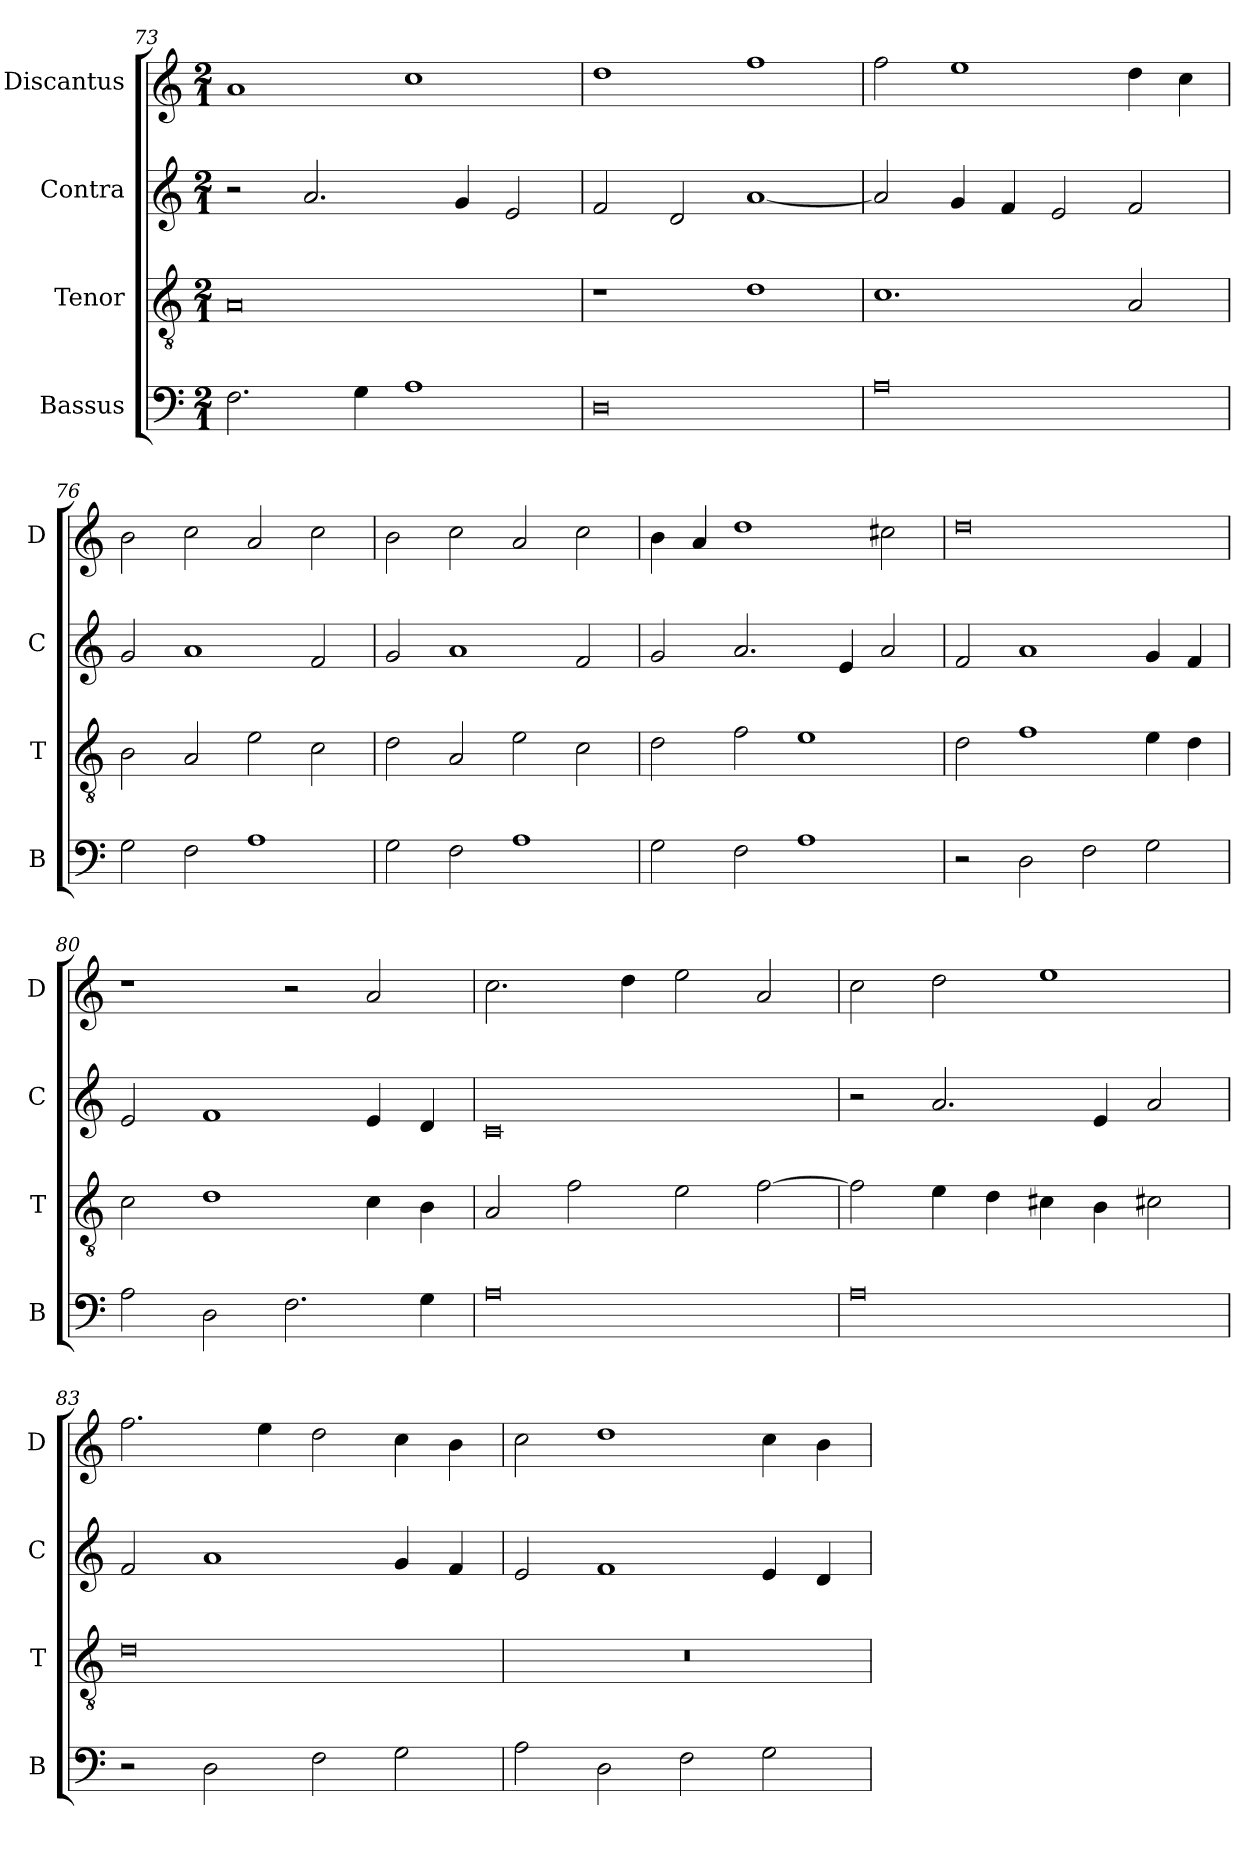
**kern	**kern	**kern	**kern
*part4	*part3	*part2	*part1
*staff4	*staff3	*staff2	*staff1
*I"Bassus	*I"Tenor	*I"Contra	*I"Discantus
*I'B	*I'T	*I'C	*I'D
*clefF4	*clefGv2	*clefG2	*clefG2
*k[]	*k[]	*k[]	*k[]
*M2/1	*M2/1	*M2/1	*M2/1
=73	=73	=73	=73
2.F\	0A	2r	1a
.	.	2.a/	.
4G\	.	.	.
1A	.	.	1cc
.	.	4g/	.
.	.	2e/	.
=74	=74	=74	=74
0D	1r	2f/	1dd
.	.	2d/	.
.	1d	[1a	1ff
=75	=75	=75	=75
0A	1.c	2a/]	2ff\
.	.	4g/	1ee
.	.	4f/	.
.	.	2e/	.
.	2A/	2f/	4dd\
.	.	.	4cc\
=76	=76	=76	=76
2G\	2B\	2g/	2b\
2F\	2A/	1a	2cc\
1A	2e\	.	2a/
.	2c\	2f/	2cc\
=77	=77	=77	=77
2G\	2d\	2g/	2b\
2F\	2A/	1a	2cc\
1A	2e\	.	2a/
.	2c\	2f/	2cc\
=78	=78	=78	=78
2G\	2d\	2g/	4b\
.	.	.	4a/
2F\	2f\	2.a/	1dd
1A	1e	.	.
.	.	4e/	.
.	.	2a/	2cc#X\
=79	=79	=79	=79
2r	2d\	2f/	0dd
2D\	1f	1a	.
2F\	.	.	.
2G\	4e\	4g/	.
.	4d\	4f/	.
=80	=80	=80	=80
2A\	2c\	2e/	1r
2D\	1d	1f	.
2.F\	.	.	2r
.	4c\	4e/	2a/
4G\	4B\	4d/	.
=81	=81	=81	=81
0A	2A/	0c	2.cc\
.	2f\	.	.
.	.	.	4dd\
.	2e\	.	2ee\
.	[2f\	.	2a/
=82	=82	=82	=82
0A	2f\]	2r	2cc\
.	4e\	2.a/	2dd\
.	4d\	.	.
.	4c#X\	.	1ee
.	4B\	4e/	.
.	2c#X\	2a/	.
=83	=83	=83	=83
2r	0d	2f/	2.ff\
2D\	.	1a	.
.	.	.	4ee\
2F\	.	.	2dd\
2G\	.	4g/	4cc\
.	.	4f/	4b\
=84	=84	=84	=84
2A\	0r	2e/	2cc\
2D\	.	1f	1dd
2F\	.	.	.
2G\	.	4e/	4cc\
.	.	4d/	4b\
=	=	=	=
*-	*-	*-	*-
